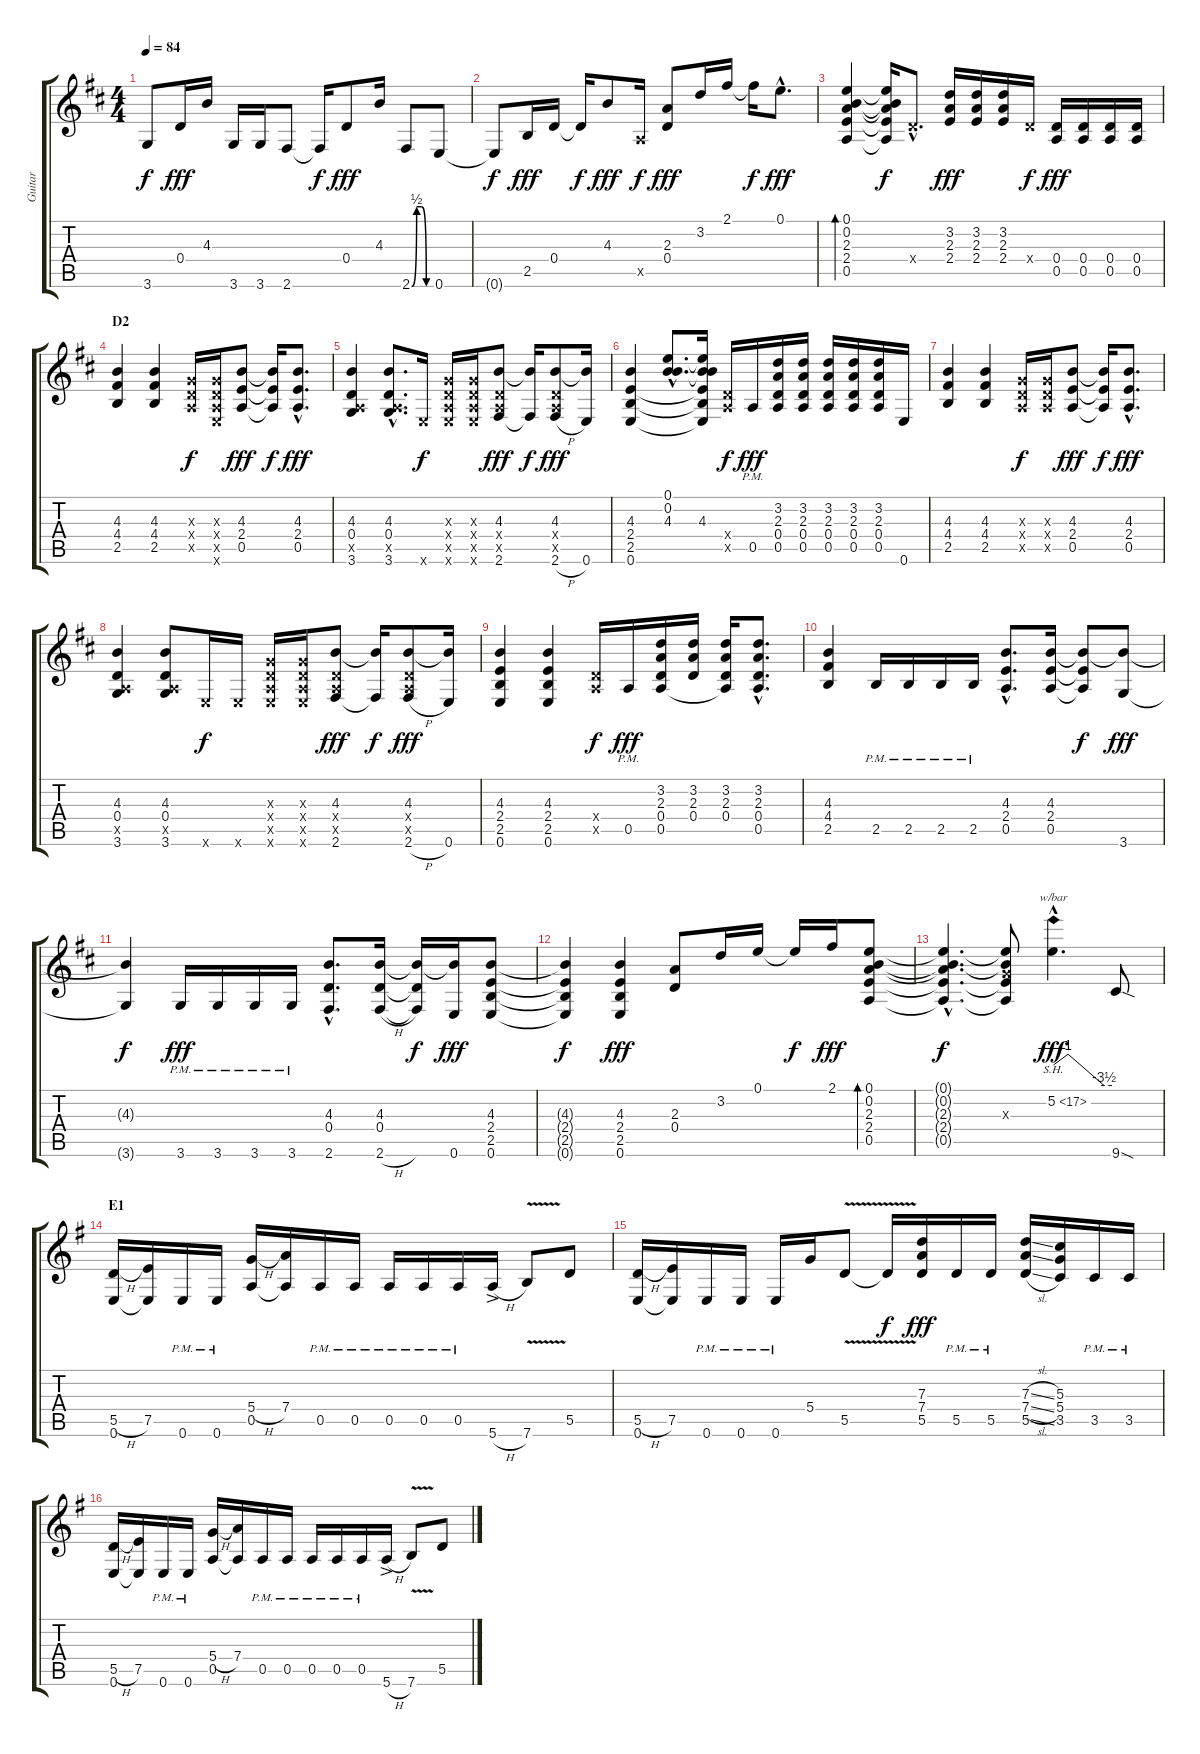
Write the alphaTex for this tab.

\track ("Guitar" "Guitar") {instrument electricguitarclean}
\staff {score tabs}
\tuning (E4 B3 G3 D3 A2 E2) {hide}
\ts (4 4)
\tempo 84
\clef g2
\ks d
3.6{t}.8{dy f} 0.4.16{dy fff} 4.3.16 3.6.16 3.6.16 2.6.8 2.6{t}.16{dy f} 0.4.8{dy fff} 4.3.16 2.6{be (custom 0 0 15 2 30 2 45 0 60 0)}.8 0.6.8 |
0.6{t}.8{dy f} 2.5.16{dy fff} 0.4.16 0.4{t}.16{dy f} 4.3.8{dy fff} 0.5{x}.16{dy f} (2.3 0.4).8{dy fff} 3.2.16 2.1.16 2.1{t}.16{dy f} 0.1{hac}.8{d dy fff} |
(0.1 0.2 2.3 2.4 0.5).4{bd 240} (0.1{t} 0.2{t} 2.3{t} 2.4{t} 0.5{t}).16{dy f} 0.4{hac x}.8{d} (3.2 2.3 2.4).16{dy fff} (3.2 2.3 2.4).16 (3.2 2.3 2.4).16 0.4{x}.16{dy f} (0.4 0.5).16{dy fff} (0.4 0.5).16 (0.4 0.5).16 (0.4 0.5).16 |
\section ("" "D2")
(4.3 4.4 2.5).4{instrument distortionguitar} (4.3 4.4 2.5).4 (0.3{x} 0.4{x} 0.5{x}).16{dy f} (0.3{x} 0.4{x} 0.5{x} 0.6{x}).16 (4.3 2.4 0.5).8{dy fff} (4.3{t} 2.4{t} 0.5{t}).16{dy f} (4.3{hac} 2.4{hac} 0.5{hac}).8{d dy fff} |
(4.3 0.4 0.5{x} 3.6).4 (4.3{hac} 0.4{hac} 0.5{hac x} 3.6{hac}).8{d} 0.6{x}.16{dy f} (0.3{x} 0.4{x} 0.5{x} 0.6{x}).16 (0.3{x} 0.4{x} 0.5{x} 0.6{x}).16 (4.3 0.4{x} 0.5{x} 2.6).8{dy fff} (4.3{t} 2.6{t}).16{dy f} (4.3 0.4{x} 0.5{x} 2.6{h}).8{dy fff} (4.3{t} 0.6).16 |
(4.3 2.4 2.5 0.6).4 (0.1{hac} 0.2{hac} 4.3{hac}).8{d} (0.1{t} 0.2{t} 4.3 2.4{t} 2.5{t} 0.6{t}).16 (0.4{x} 0.5{x}).16{dy f} 0.5{pm}.16{dy fff} (3.2 2.3 0.4 0.5).16 (3.2 2.3 0.4 0.5).16 (3.2 2.3 0.4 0.5).16 (3.2 2.3 0.4 0.5).16 (3.2 2.3 0.4 0.5).16 0.6.16 |
(4.3 4.4 2.5).4 (4.3 4.4 2.5).4 (0.3{x} 0.4{x} 0.5{x}).16{dy f} (0.3{x} 0.4{x} 0.5{x}).16 (4.3 2.4 0.5).8{dy fff} (4.3{t} 2.4{t} 0.5{t}).16{dy f} (4.3{hac} 2.4{hac} 0.5{hac}).8{d dy fff} |
(4.3 0.4 0.5{x} 3.6).4 (4.3 0.4 0.5{x} 3.6).8 0.6{x}.16{dy f} 0.6{x}.16 (0.3{x} 0.4{x} 0.5{x} 0.6{x}).16 (0.3{x} 0.4{x} 0.5{x} 0.6{x}).16 (4.3 0.4{x} 0.5{x} 2.6).8{dy fff} (4.3{t} 2.6{t}).16{dy f} (4.3 0.4{x} 0.5{x} 2.6{h}).8{dy fff} (4.3{t} 0.6).16 |
(4.3 2.4 2.5 0.6).4 (4.3 2.4 2.5 0.6).4 (0.4{x} 0.5{x}).16{dy f} 0.5{pm}.16{dy fff} (3.2 2.3 0.4 0.5).16 (3.2 2.3 0.4).16 (3.2 2.3 0.4 0.5{t}).16 (3.2{hac} 2.3{hac} 0.4{hac} 0.5{hac}).8{d} |
(4.3 4.4 2.5).4 2.5{pm}.16 2.5{pm}.16 2.5{pm}.16 2.5{pm}.16 (4.3{hac} 2.4{hac} 0.5{hac}).8{d} (4.3 2.4 0.5).16 (4.3{t} 2.4{t} 0.5{t}).8{dy f} (4.3{t} 3.6).8{dy fff} |
(4.3{t} 3.6{t}).4{dy f} 3.6{pm}.16{dy fff} 3.6{pm}.16 3.6{pm}.16 3.6{pm}.16 (4.3{hac} 0.4{hac} 2.6{hac}).8{d} (4.3 0.4 2.6{h}).16 (4.3{t} 0.4{t} 2.6{t}).16{dy f} (4.3{t} 0.6).16{dy fff} (4.3 2.4 2.5 0.6).8 |
(4.3{t} 2.4{t} 2.5{t} 0.6{t}).4{dy f} (4.3 2.4 2.5 0.6).4{dy fff} (2.3 0.4).8 3.2.16 0.1.16 0.1{t}.16{dy f} 2.1.16{dy fff} (0.1 0.2 2.3 2.4 0.5).8{bd 240} |
(0.1{hac t} 0.2{hac t} 2.3{hac t} 2.4{hac t} 0.5{hac t}).4{d dy f} (0.1{t} 0.2{t} 0.3{x} 2.4{t} 0.5{t}).8 5.2{sh 12 hac}.4{d tbe (custom default 0 0 15 4 52 -14 60 -14) dy fff} 9.6{sod}.8 |
\section ("" "E1")
\ks g
(5.5{h} 0.6).16{volume 16 instrument distortionguitar} (7.5 0.6{t}).16 0.6{pm}.16 0.6{pm}.16 (5.4{h} 0.5).16 (7.4 0.5{t}).16 0.5{pm}.16 0.5{pm}.16 0.5{pm}.16 0.5{pm}.16 0.5{pm}.16 5.6{h ac}.16 7.6{v}.8 5.5.8 |
(5.5{h} 0.6).16 (7.5 0.6{t}).16 0.6{pm}.16 0.6{pm}.16 0.6{pm}.16 5.4.16 5.5{v}.8 5.5{t}.16{dy f} (7.3 7.4 5.5).16{dy fff} 5.5{pm}.16 5.5{pm}.16 (7.3{sl} 7.4{sl} 5.5{sl}).16 (5.3 5.4 3.5).16 3.5{pm}.16 3.5{pm}.16 |
(5.5{h} 0.6).16 (7.5 0.6{t}).16 0.6{pm}.16 0.6{pm}.16 (5.4{h} 0.5).16 (7.4 0.5{t}).16 0.5{pm}.16 0.5{pm}.16 0.5{pm}.16 0.5{pm}.16 0.5{pm}.16 5.6{h ac}.16 7.6{v}.8 5.5.8
